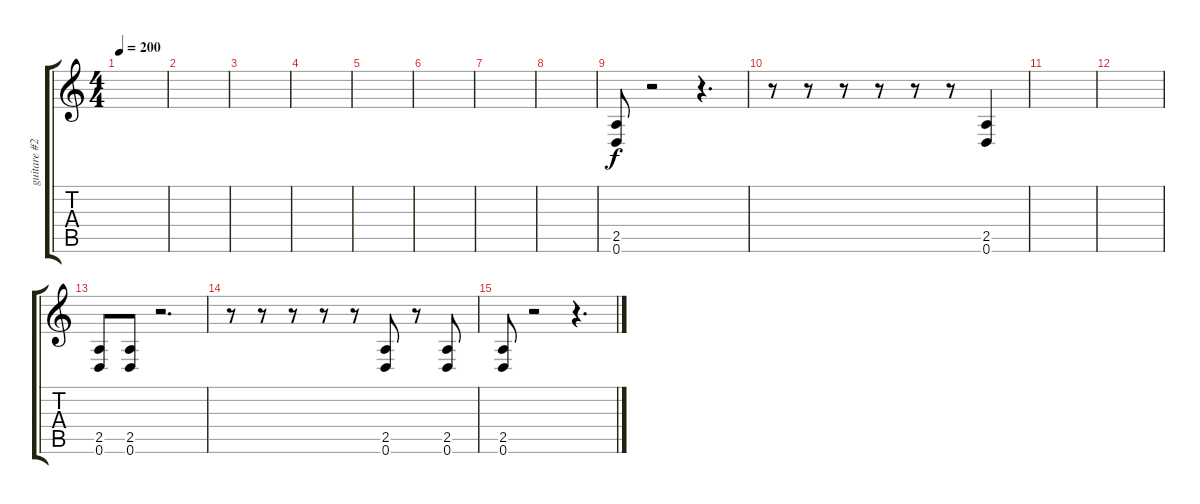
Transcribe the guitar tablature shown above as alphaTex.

\track ("guitare #2" "guitare #2") {instrument distortionguitar}
\staff {score tabs}
\tuning (D4 A3 F3 C3 G2 D2) {hide}
\ts (4 4)
\tempo 200
\clef g2
\ks c
|
|
|
|
|
|
|
|
(2.5 0.6).8 r.2 r.4{d} |
r.8 r.8 r.8 r.8 r.8 r.8 (2.5 0.6).4 |
|
|
(2.5 0.6).8 (2.5 0.6).8 r.2{d} |
r.8 r.8 r.8 r.8 r.8 (2.5 0.6).8 r.8 (2.5 0.6).8 |
(2.5 0.6).8 r.2 r.4{d}
